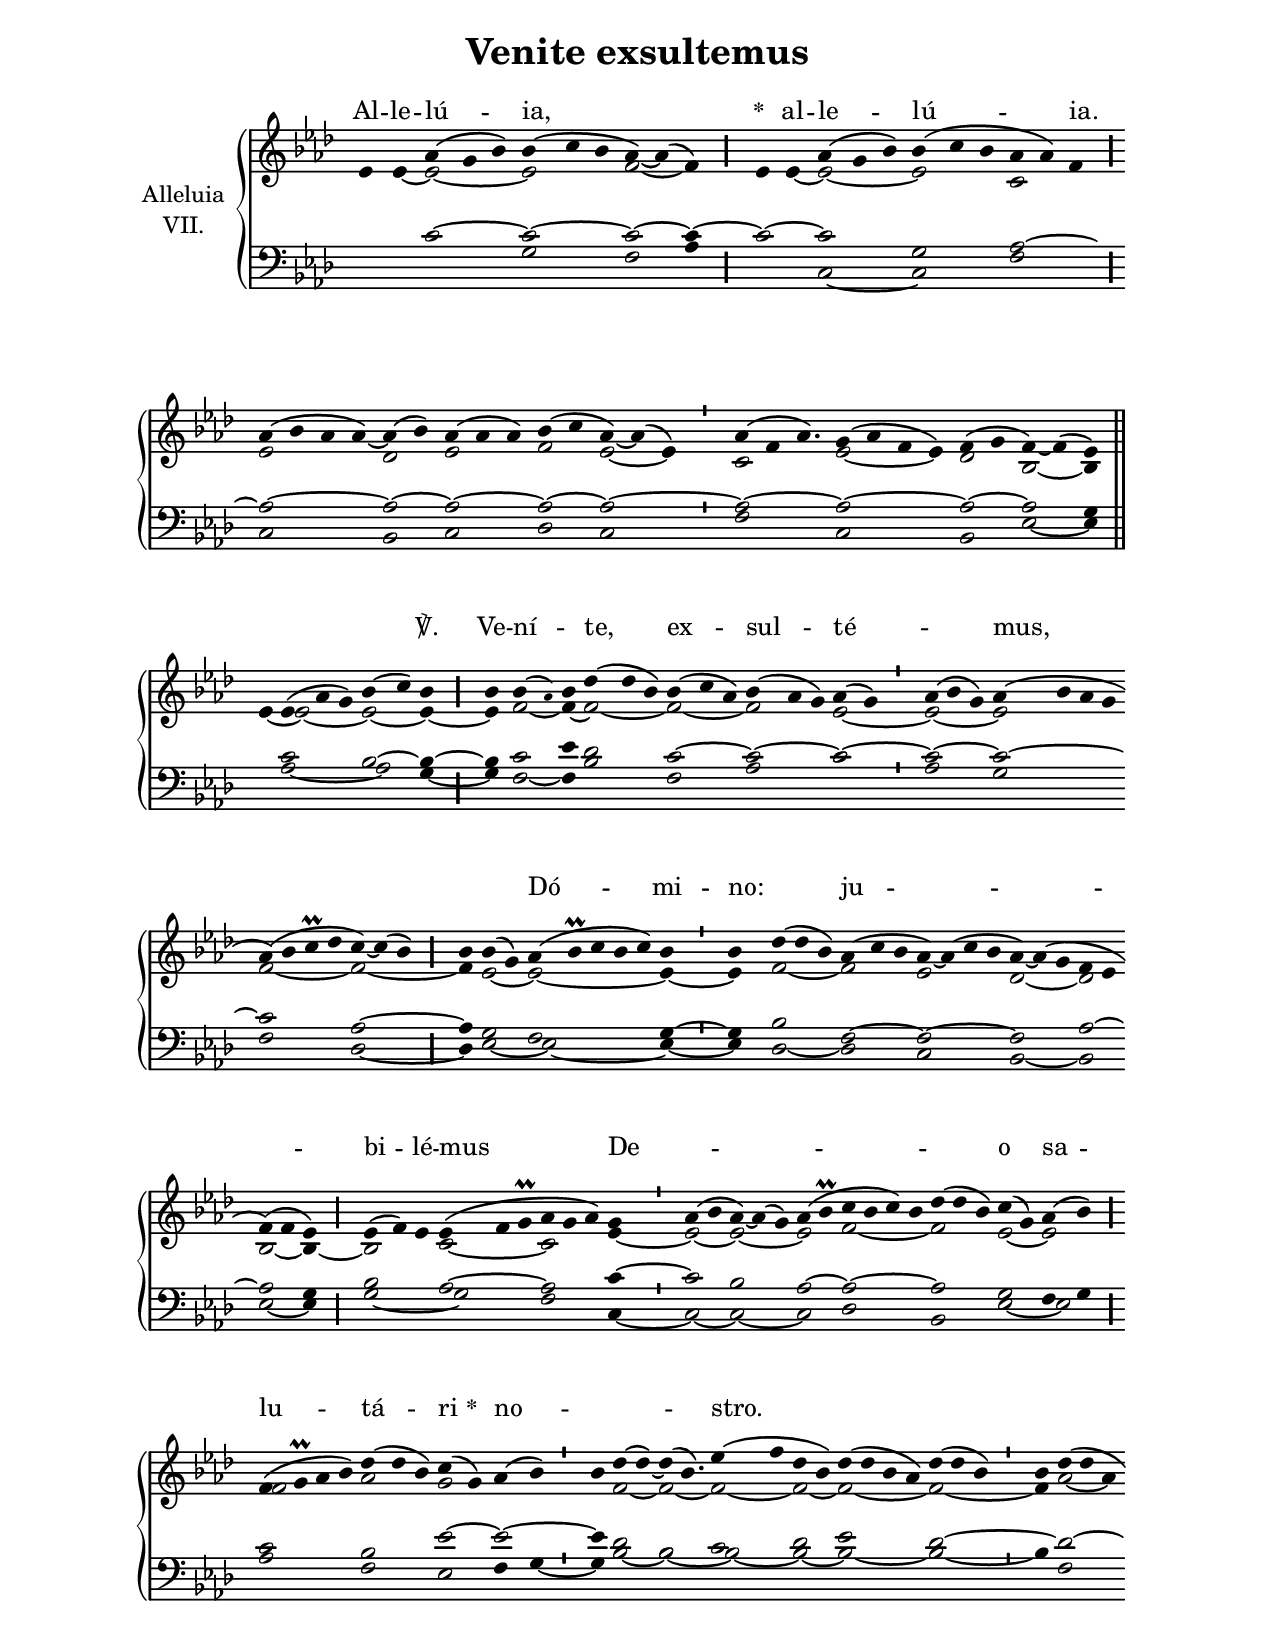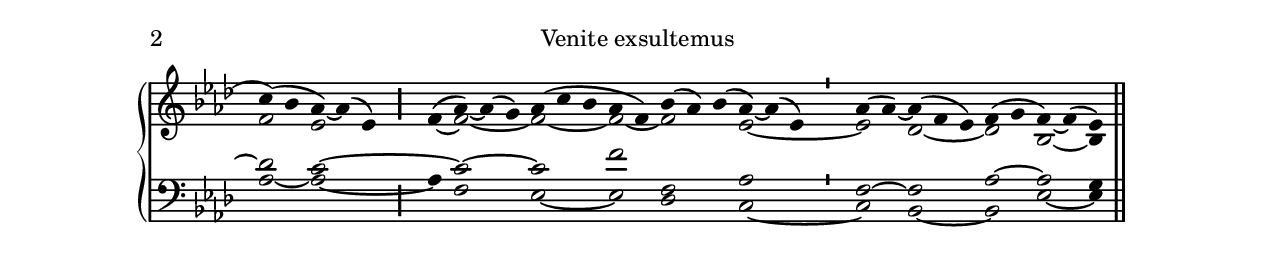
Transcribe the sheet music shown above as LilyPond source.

\version "2.18"
\include "gregorian.ly"
\include "noh2.ily"


%Page reference: page ii.203
%(volume.page)

global = {
 \key ees \mixolydian
 \cadenzaOn 
}

\header {
  title = \markup \center-column {"Venite exsultemus" \vspace #1 }
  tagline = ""
  composer = ""
}

\paper {
 #(include-special-characters)
  oddHeaderMarkup = \markup \fill-line {
    \line {}
    \center-column {
      \on-the-fly #first-page     " "
      \on-the-fly #not-first-page "Venite exsultemus"
    }
    \line { \on-the-fly #print-page-number-check-first \fromproperty #'page:page-number-string }
  }
  evenHeaderMarkup = \markup \fill-line {
    \line { \on-the-fly #print-page-number-check-first \fromproperty #'page:page-number-string }
    \center-column { "Venite exsultemus" }
    \line {}
  }
}

chantText = \lyricmode {
Al -- le -- lú -- ia, _ 
\set stanza = " * " 
al -- le -- lú -- ia. 
_ _ _ _ _ _ _ _ _ ℣. 
Ve -- ní -- _ te, 
ex -- sul -- té -- _ mus, _ _ Dó -- mi -- no: _ 
ju -- bi -- lé -- mus De -- _ _ _ _ o 
sa -- lu -- tá -- ri 
\set stanza = " * " no -- _ _ stro. _ _ _ 
_ _ _ _ _ _ _ _ _ _ _ _ 
_ _ _ _ _ _ _ _ _ _ }

chantMusic = {
\tieDown   ees'4 ees'4 aes'4 ( g'4 bes'4) bes'4 ( c''4 bes'4 aes'4) ~ aes'4 ( f'4) \divisioMaior
 ees'4 ees'4 aes'4 ( g'4 bes'4) bes'4 ( c''4 bes'4 aes'4 aes'4) f'4 \divisioMaior \forceBreak

 aes'4 ( bes'4 aes'4 aes'4) ~ aes'4 ( bes'4) aes'4 ( aes'4 aes'4) bes'4 ( c''4 aes'4) ~ aes'4 ( ees'4) \divisioMinima
 aes'4 ( f'4 aes'4.) g'4 ( aes'4 f'4 ees'4) f'4 ( g'4 f'4) ~ f'4 ( ees'4) \finalis \forceBreak

 ees'4 ees'4 ( aes'4 g'4) bes'4 ( c''4) bes'4 \divisioMaior
 bes'4 bes'4 ( \once \tweak #'font-size #-4 aes' ) bes'4 des''4 ( des''4 bes'4) bes'4 ( c''4 aes'4) bes'4 ( aes'4 g'4) aes'4 ( g'4) \divisioMinima
 aes'4 ( bes'4 g'4) aes'4 ( bes'4 aes'4 g'4 \forceBreak
) aes'4 ( bes'4 c''\prall des''4 c''4) ~ c''4 ( bes'4) \divisioMaior
 bes'4 bes'4 ( g'4) aes'4 ( bes'\prall c''4 bes'4 c''4) bes'4 \divisioMinima
 bes'4 des''4 ( des''4 bes'4) aes'4 ( c''4 bes'4 aes'4) ~ aes'4 ( c''4 bes'4 aes'4) ~ aes'4 ( g'4 f'4 ees'4 \forceBreak
) f'4 ( f'4 ees'4) \divisioMaior
 ees'4 ( f'4) ees'4 ees'4 ( f'4 g'\prall aes'4 g'4 aes'4) g'4 \divisioMinima
 aes'4 ( bes'4 aes'4) ~ aes'4 ( g'4) aes'4 ( bes'\prall c''4 bes'4 c''4) bes'4 des''4 ( des''4 bes'4) c''4 ( g'4) aes'4 ( bes'4) \divisioMaior \forceBreak

 f'4 ( g'\prall aes'4 bes'4) des''4 ( des''4 bes'4) c''4 ( g'4) aes'4 ( bes'4) \divisioMinima
 bes'4 des''4 ( des''4) ~ des''4 ( bes'4.) ees''4 ( f''4 des''4 bes'4) des''4 ( des''4 bes'4 aes'4) des''4 ( des''4 bes'4) \divisioMinima
 bes'4 des''4 ( des''4 aes'4 \forceBreak
) c''4 ( bes'4 aes'4) ~ aes'4 ( ees'4) \divisioMaior
 f'4 ( aes'4) ~ aes'4 ( g'4) aes'4 ( c''4 bes'4 aes'4 f'4) bes'4 ( aes'4) bes'4 ( aes'4) ~ aes'4 ( ees'4) \divisioMinima
 aes'4 ( aes'4) ~ aes'4 ( f'4 ees'4) f'4 ( g'4 f'4) ~ f'4 ( ees'4) \finalis

}

altoMusic = {
r4 ees'4 ~ ees'2*3/2 ~ ees'2*3/2 f'2 ~ f'4 \divisioMaior
r4 ees'4 ~ ees'2*3/2 ~ ees'2*3/2 c'2*3/2 \divisioMaior
ees'2*4/2 des'2 ees'2*3/2 f'2 ees'2 ~ ees'4 \divisioMinima
c'2*7/4 ees'2*3/2 ~ ees'4 des'2 bes2 ~ bes4 \finalis
ees'4 ~ ees'2*3/2 ~ ees'2 ~ ees'4 ~ \divisioMaior
ees'4 f'2 ~ f'4 ~ f'2*3/2 ~ f'2*3/2 ~ f'2*3/2 ees'2 ~ \divisioMinima
ees'2*3/2 ~ ees'2*4/2 f'2*4/2 ~ f'2*3/2 ~ \divisioMaior
f'4 ees'2 ~ ees'2*5/2 ~ ees'4 ~ \divisioMinima
ees'4 f'2*3/2 ~ f'2*3/2 ees'2*4/2 des'2*3/2 ~ des'2 bes2 ~ bes4 ~ \divisioMaior
bes2*3/2 c'2*3/2 ~ c'2*3/2 ees'4 ~ \divisioMinima
ees'2 ~ ees'2*3/2 ~ ees'2 f'2*4/2 ~ f'2*3/2 ees'2 ~ ees'2 \divisioMaior
f'2*4/2 aes'2*3/2 g'2 r2 \divisioMinima
r4 f'2 ~ f'2*5/4 ~ f'2 ~ f'2 ~ f'2*4/2 ~ f'2*3/2 ~ \divisioMinima
f'4 aes'2 ~ aes'4 f'2 ees'2*3/2 \divisioMaior
f'4 ~ f'2*3/2 ~ f'2*3/2 ~ f'2 ~ f'2*3/2 ees'2*3/2 ~ \divisioMinima
ees'2 des'2*3/2 ~ des'2 bes2 ~ bes4 \finalis
}

tenorMusic = {
r2 c'2*3/2 ~ c'2*3/2 ~ c'2 ~ c'4 ~ \divisioMaior
c'2 ~ c'2*3/2 g2*3/2 aes2*3/2 ~ \divisioMaior
aes2*4/2 ~ aes2 ~ aes2*3/2 ~ aes2 ~ aes2*3/2 ~ \divisioMinima
aes2*7/4 ~ aes2*4/2 ~ aes2 ~ aes2 g4 \finalis
r4 c'2*3/2 bes2 ~ bes4 ~ \divisioMaior
bes4 c'2 ees'4 des'2*3/2 c'2*3/2 ~ c'2*3/2 ~ c'2 ~ \divisioMinima
c'2*3/2 ~ c'2*4/2 ~ c'2*4/2 aes2*3/2 ~ \divisioMaior
aes4 g2 f2*5/2 g4 ~ \divisioMinima
g4 bes2*3/2 f2*3/2 ~ f2*4/2 ~ f2*3/2 aes2 ~ aes2 g4 \divisioMaior
bes2*3/2 aes2*3/2 ~ aes2*3/2 c'4 ~ \divisioMinima
c'2 bes2*3/2 aes2 ~ aes2*4/2 ~ aes2*3/2 g2 f4 g4 \divisioMaior
c'2*4/2 bes2*3/2 ees'2 ~ ees'2 ~ \divisioMinima
ees'4 des'2 bes2*5/4 c'2 des'2 ees'2*4/2 des'2*4/2 ~ des'2*3/2 ~ des'2 c'2*4/2 ~ c'2*3/2 ~ c'2*3/2 f'2 f2*3/2 aes2*3/2 \divisioMinima
f2 ~ f2*3/2 aes2 ~ aes2 g4 \finalis
}

bassMusic = {
r2*5/2 g2*3/2 f2 aes4 \divisioMaior
r2 c2*3/2 ~ c2*3/2 f2*3/2 \divisioMaior
c2*4/2 bes,2 c2*3/2 des2 c2*3/2 \divisioMinima
f2*7/4 c2*4/2 bes,2 ees2 ~ ees4 \finalis
r4 aes2*3/2 ~ aes2 g4 ~ \divisioMaior
g4 f2 ~ f4 bes2*3/2 f2*3/2 aes2*3/2 c'2 \divisioMinima
aes2*3/2 g2*4/2 f2*4/2 des2*3/2 ~ \divisioMaior
des4 ees2 ~ ees2*5/2 ~ ees4 ~ \divisioMinima
ees4 des2*3/2 ~ des2*3/2 c2*4/2 bes,2*3/2 ~ bes,2 ees2 ~ ees4 \divisioMaior
g2*3/2 ~ g2*3/2 f2*3/2 c4 ~ \divisioMinima
c2 ~ c2*3/2 ~ c2 des2*4/2 bes,2*3/2 ees2 ~ ees2 \divisioMaior
aes2*4/2 f2*3/2 ees2 f4 g4 ~ \divisioMinima
g4 bes2 ~ bes2*5/4 ~ bes2 ~ bes2 ~ bes2*4/2 ~ bes2*3/2 ~ \divisioMinima
bes4 f2*3/2 aes2 ~ aes2*3/2 ~ \divisioMaior
aes4 f2*3/2 ees2*3/2 ~ ees2 des2*3/2 c2*3/2 ~ \divisioMinima
c2 bes,2*3/2 ~ bes,2 ees2 ~ ees4 \finalis
}

voiceLines = {
\voiceLineStyle


}

\score{
  <<
    \new GrandStaff <<
      \set GrandStaff.autoBeaming = ##f
      \set GrandStaff.instrumentName = \markup \center-column {
        "Alleluia"
        "VII."
      }
      \new Staff = up <<
        \new Voice = "chant" {
          \voiceOne \global \chantMusic
        }
        \new Voice {
          \voiceTwo \global \altoMusic
        }
      >>

      \new Staff = down <<
        \clef bass
        \new Voice {
          \voiceOne \global \tenorMusic
        }
        \new Voice {
          \voiceTwo \global \bassMusic
        }
	\new Voice {
        \voiceThree \global \voiceLines
        }
      >>
    >>
    \new Lyrics \lyricsto chant {
      \chantText
    }
  >>
  \layout{
  }
  \midi{
    \tempo 4 = 125
  }
}
